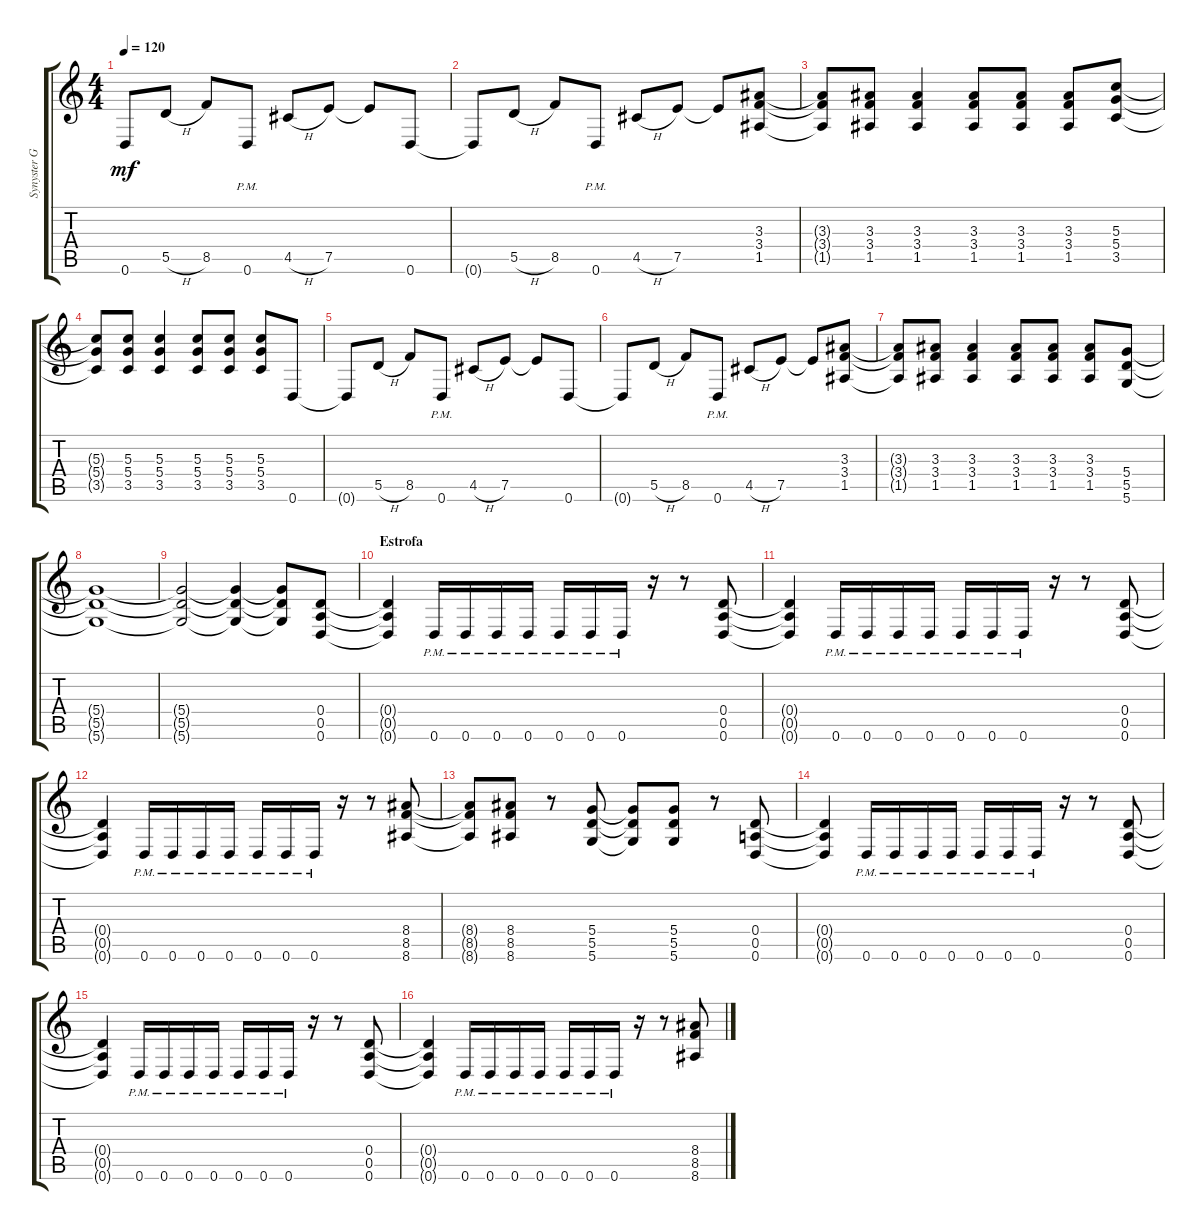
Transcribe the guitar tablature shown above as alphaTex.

\track ("Synyster Gates" "Synyster G") {instrument distortionguitar}
\staff {score tabs}
\tuning (E4 B3 G3 D3 A2 D2) {hide}
\ts (4 4)
\tempo 120
\clef g2
\ks c
0.6{t}.8{dy mf} 5.5{h}.8 8.5.8 0.6{pm}.8 4.5{h}.8 7.5.8 7.5{t}.8 0.6.8 |
0.6{t}.8 5.5{h}.8 8.5.8 0.6{pm}.8 4.5{h}.8 7.5.8 7.5{t}.8 (3.3 3.4 1.5).8 |
(3.3{t} 3.4{t} 1.5{t}).8 (3.3 3.4 1.5).8 (3.3 3.4 1.5).4 (3.3 3.4 1.5).8 (3.3 3.4 1.5).8 (3.3 3.4 1.5).8 (5.3 5.4 3.5).8 |
(5.3{t} 5.4{t} 3.5{t}).8 (5.3 5.4 3.5).8 (5.3 5.4 3.5).4 (5.3 5.4 3.5).8 (5.3 5.4 3.5).8 (5.3 5.4 3.5).8 0.6.8 |
0.6{t}.8 5.5{h}.8 8.5.8 0.6{pm}.8 4.5{h}.8 7.5.8 7.5{t}.8 0.6.8 |
0.6{t}.8 5.5{h}.8 8.5.8 0.6{pm}.8 4.5{h}.8 7.5.8 7.5{t}.8 (3.3 3.4 1.5).8 |
(3.3{t} 3.4{t} 1.5{t}).8 (3.3 3.4 1.5).8 (3.3 3.4 1.5).4 (3.3 3.4 1.5).8 (3.3 3.4 1.5).8 (3.3 3.4 1.5).8 (5.4 5.5 5.6).8 |
(5.4{t} 5.5{t} 5.6{t}).1 |
(5.4{t} 5.5{t} 5.6{t}).2 (5.4{t} 5.5{t} 5.6{t}).4 (5.4{t} 5.5{t} 5.6{t}).8 (0.4 0.5 0.6).8 |
\section ("" "Estrofa")
(0.4{t} 0.5{t} 0.6{t}).4 0.6{pm}.16 0.6{pm}.16 0.6{pm}.16 0.6{pm}.16 0.6{pm}.16 0.6{pm}.16 0.6{pm}.16 r.16 r.8 (0.4 0.5 0.6).8 |
(0.4{t} 0.5{t} 0.6{t}).4 0.6{pm}.16 0.6{pm}.16 0.6{pm}.16 0.6{pm}.16 0.6{pm}.16 0.6{pm}.16 0.6{pm}.16 r.16 r.8 (0.4 0.5 0.6).8 |
(0.4{t} 0.5{t} 0.6{t}).4 0.6{pm}.16 0.6{pm}.16 0.6{pm}.16 0.6{pm}.16 0.6{pm}.16 0.6{pm}.16 0.6{pm}.16 r.16 r.8 (8.4 8.5 8.6).8 |
(8.4{t} 8.5{t} 8.6{t}).8 (8.4 8.5 8.6).8 r.8 (5.4 5.5 5.6).8 (5.4{t} 5.5{t} 5.6{t}).8 (5.4 5.5 5.6).8 r.8 (0.4 0.5 0.6).8 |
(0.4{t} 0.5{t} 0.6{t}).4 0.6{pm}.16 0.6{pm}.16 0.6{pm}.16 0.6{pm}.16 0.6{pm}.16 0.6{pm}.16 0.6{pm}.16 r.16 r.8 (0.4 0.5 0.6).8 |
(0.4{t} 0.5{t} 0.6{t}).4 0.6{pm}.16 0.6{pm}.16 0.6{pm}.16 0.6{pm}.16 0.6{pm}.16 0.6{pm}.16 0.6{pm}.16 r.16 r.8 (0.4 0.5 0.6).8 |
(0.4{t} 0.5{t} 0.6{t}).4 0.6{pm}.16 0.6{pm}.16 0.6{pm}.16 0.6{pm}.16 0.6{pm}.16 0.6{pm}.16 0.6{pm}.16 r.16 r.8 (8.4 8.5 8.6).8
